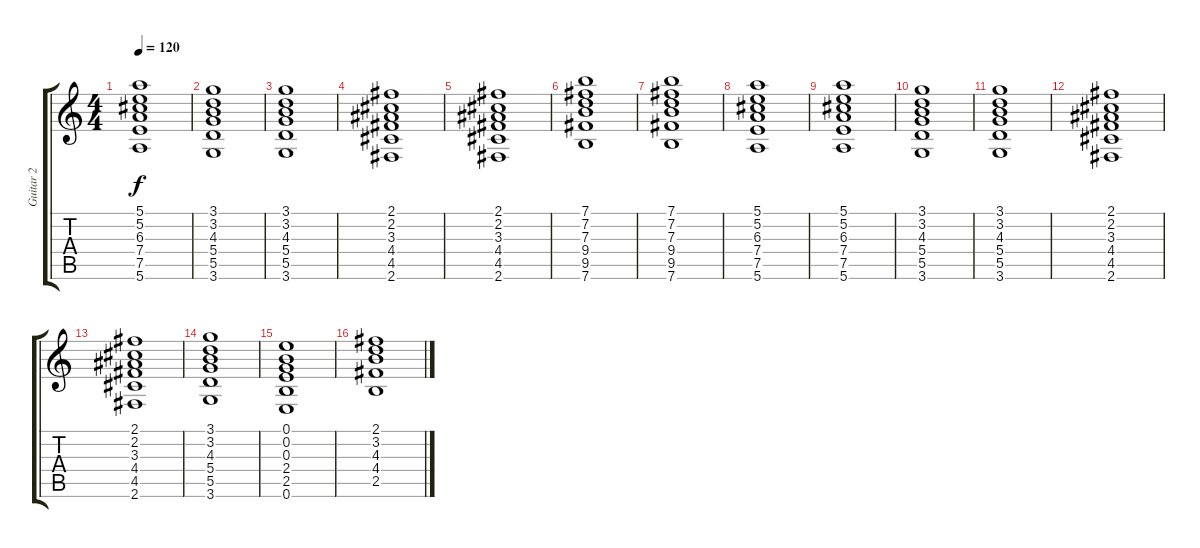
\track ("Guitar 2" "Guitar 2") {instrument acousticguitarsteel}
\staff {score tabs}
\tuning (E4 B3 G3 D3 A2 E2) {hide}
\ts (4 4)
\tempo 120
\clef g2
\ks c
(5.1 5.2 6.3 7.4 7.5 5.6).1{dy f} |
(3.1 3.2 4.3 5.4 5.5 3.6).1 |
(3.1 3.2 4.3 5.4 5.5 3.6).1 |
(2.1 2.2 3.3 4.4 4.5 2.6).1 |
(2.1 2.2 3.3 4.4 4.5 2.6).1 |
(7.1 7.2 7.3 9.4 9.5 7.6).1 |
(7.1 7.2 7.3 9.4 9.5 7.6).1 |
(5.1 5.2 6.3 7.4 7.5 5.6).1 |
(5.1 5.2 6.3 7.4 7.5 5.6).1 |
(3.1 3.2 4.3 5.4 5.5 3.6).1 |
(3.1 3.2 4.3 5.4 5.5 3.6).1 |
(2.1 2.2 3.3 4.4 4.5 2.6).1 |
(2.1 2.2 3.3 4.4 4.5 2.6).1 |
(3.1 3.2 4.3 5.4 5.5 3.6).1 |
(0.1 0.2 0.3 2.4 2.5 0.6).1 |
(2.1 3.2 4.3 4.4 2.5).1
